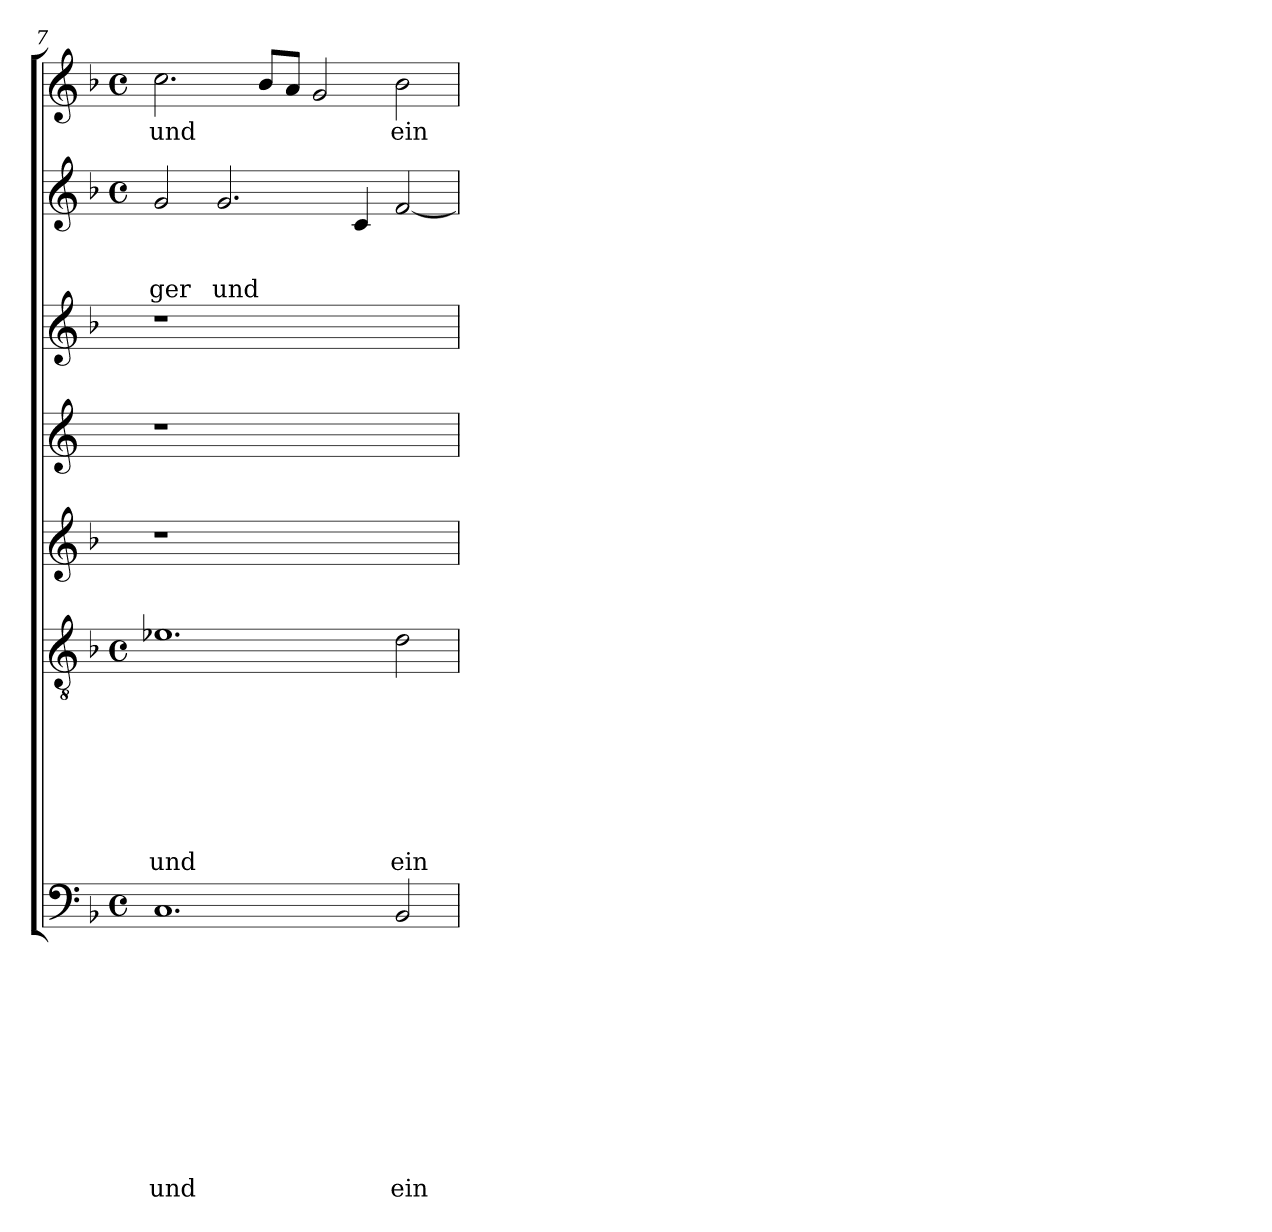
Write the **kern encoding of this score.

**kern	**text	**text	**text	**text	**text	**text	**text	**text	**text	**text	**text	**kern	**text	**text	**text	**text	**text	**text	**text	**text	**kern	**kern	**kern	**kern	**text	**text	**text	**kern	**text
*part7	*part7	*part7	*part7	*part7	*part7	*part7	*part7	*part7	*part7	*part7	*part7	*part6	*part6	*part6	*part6	*part6	*part6	*part6	*part6	*part6	*part5	*part4	*part3	*part2	*part2	*part2	*part2	*part1	*part1
*staff7	*staff7	*staff7	*staff7	*staff7	*staff7	*staff7	*staff7	*staff7	*staff7	*staff7	*staff7	*staff6	*staff6	*staff6	*staff6	*staff6	*staff6	*staff6	*staff6	*staff6	*staff5	*staff4	*staff3	*staff2	*staff2	*staff2	*staff2	*staff1	*staff1
*clefF4	*	*	*	*	*	*	*	*	*	*	*	*clefGv2	*	*	*	*	*	*	*	*	*clefG2	*clefG2	*clefG2	*clefG2	*	*	*	*clefG2	*
*	*	*	*	*	*	*	*	*	*	*	*	*	*	*	*	*	*	*	*	*	*	*ITrd-3c-5	*	*	*	*	*	*	*
*k[b-]	*	*	*	*	*	*	*	*	*	*	*	*k[b-]	*	*	*	*	*	*	*	*	*k[b-]	*k[b-]	*k[b-]	*k[b-]	*	*	*	*k[b-]	*
*F:	*	*	*	*	*	*	*	*	*	*	*	*F:	*	*	*	*	*	*	*	*	*F:	*F:	*F:	*F:	*	*	*	*F:	*
*M4/4	*	*	*	*	*	*	*	*	*	*	*	*M4/4	*	*	*	*	*	*	*	*	*	*	*	*M4/4	*	*	*	*M4/4	*
*met(c)	*	*	*	*	*	*	*	*	*	*	*	*met(c)	*	*	*	*	*	*	*	*	*	*	*	*met(c)	*	*	*	*met(c)	*
=7	=7	=7	=7	=7	=7	=7	=7	=7	=7	=7	=7	=7	=7	=7	=7	=7	=7	=7	=7	=7	=7	=7	=7	=7	=7	=7	=7	=7	=7
!	!	!	!	!	!	!	!	!	!	!	!LO:LY:b	!	!	!	!	!	!	!	!	!LO:LY:b	!	!	!	!	!	!	!LO:LY:b	!	!LO:LY:b
1.C	.	.	.	.	.	.	.	.	.	.	und	1.e-X	.	.	.	.	.	.	.	und	1r	1r	1r	2g/	.	.	ger	2.cc\	und
!	!	!	!	!	!	!	!	!	!	!	!	!	!	!	!	!	!	!	!	!	!	!	!	!	!	!	!LO:LY:b	!	!
.	.	.	.	.	.	.	.	.	.	.	.	.	.	.	.	.	.	.	.	.	.	.	.	2.g/	.	.	und	.	.
.	.	.	.	.	.	.	.	.	.	.	.	.	.	.	.	.	.	.	.	.	.	.	.	.	.	.	.	8b-/L	.
.	.	.	.	.	.	.	.	.	.	.	.	.	.	.	.	.	.	.	.	.	.	.	.	.	.	.	.	8a/J	.
.	.	.	.	.	.	.	.	.	.	.	.	.	.	.	.	.	.	.	.	.	1ryy	1ryy	1ryy	.	.	.	.	2g/	.
.	.	.	.	.	.	.	.	.	.	.	.	.	.	.	.	.	.	.	.	.	.	.	.	4c/	.	.	.	.	.
!	!	!	!	!	!	!	!	!	!	!	!LO:LY:b	!	!	!	!	!	!	!	!	!LO:LY:b	!	!	!	!	!	!	!	!	!LO:LY:b
2BB-/	.	.	.	.	.	.	.	.	.	.	ein	2d\	.	.	.	.	.	.	.	ein	.	.	.	[<2f/	.	.	.	2b-\	ein
=	=	=	=	=	=	=	=	=	=	=	=	=	=	=	=	=	=	=	=	=	=	=	=	=	=	=	=	=	=
*-	*-	*-	*-	*-	*-	*-	*-	*-	*-	*-	*-	*-	*-	*-	*-	*-	*-	*-	*-	*-	*-	*-	*-	*-	*-	*-	*-	*-	*-
